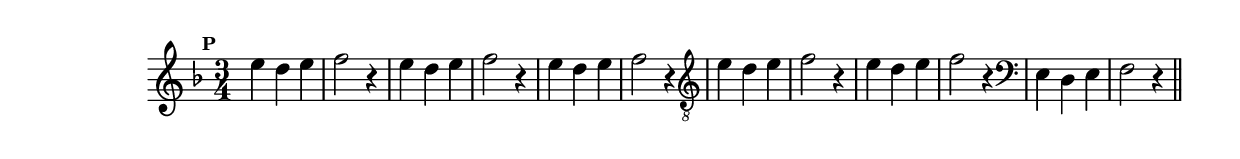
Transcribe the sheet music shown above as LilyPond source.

%% -*- coding: utf-8 -*-
\version "2.14.1"

%% \header { texidoc="Perguntas e Respostas"}

\relative c'' {

  \override Staff.TimeSignature #'style = #'()
  \time 3/4 
  \override Score.BarNumber #'transparent = ##t
  \override Score.RehearsalMark #'font-size = #-2
  \override Score.BarNumber #'transparent = ##t
  \set Score.markFormatter = #format-mark-numbers
  \key d \minor

  \mark 15

  %% CAVAQUINHO - BANJO
  \tag #'cv {
    e4 d e | f2 r4 
  }

  %% BANDOLIM
  \tag #'bd {
    e4 d e | f2 r4 
  }

  %% VIOLA
  \tag #'va {
    e4 d e | f2 r4 
  }

  %% VIOLÃO TENOR
  \tag #'vt {
    \clef "G_8"
    e,4 d e | f2 r4        
  }

  %% VIOLÃO
  \tag #'vi {
    \clef "G_8"
    e4 d e | f2 r4 
  }

  %% BAIXO - BAIXOLÃO
  \tag #'bx {
    \clef bass
    e,4 d e | f2 r4         
  }


  %% END DOCUMENT
  \bar "||"
}
